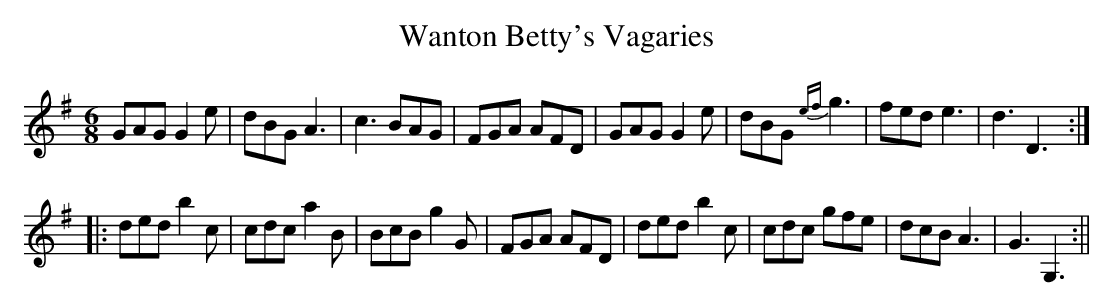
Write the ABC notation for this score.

X:1
T:Wanton Betty's Vagaries
M:6/8
L:1/8
K:G
GAG G2e|dBG A3|c3 BAG|FGA AFD|GAG G2e|dBG {ef}g3|fed e3|d3 D3:|
|:ded b2c|cdc a2B|BcB g2G|FGA AFD|ded b2c|cdc gfe|dcB A3|G3 G,3:||
